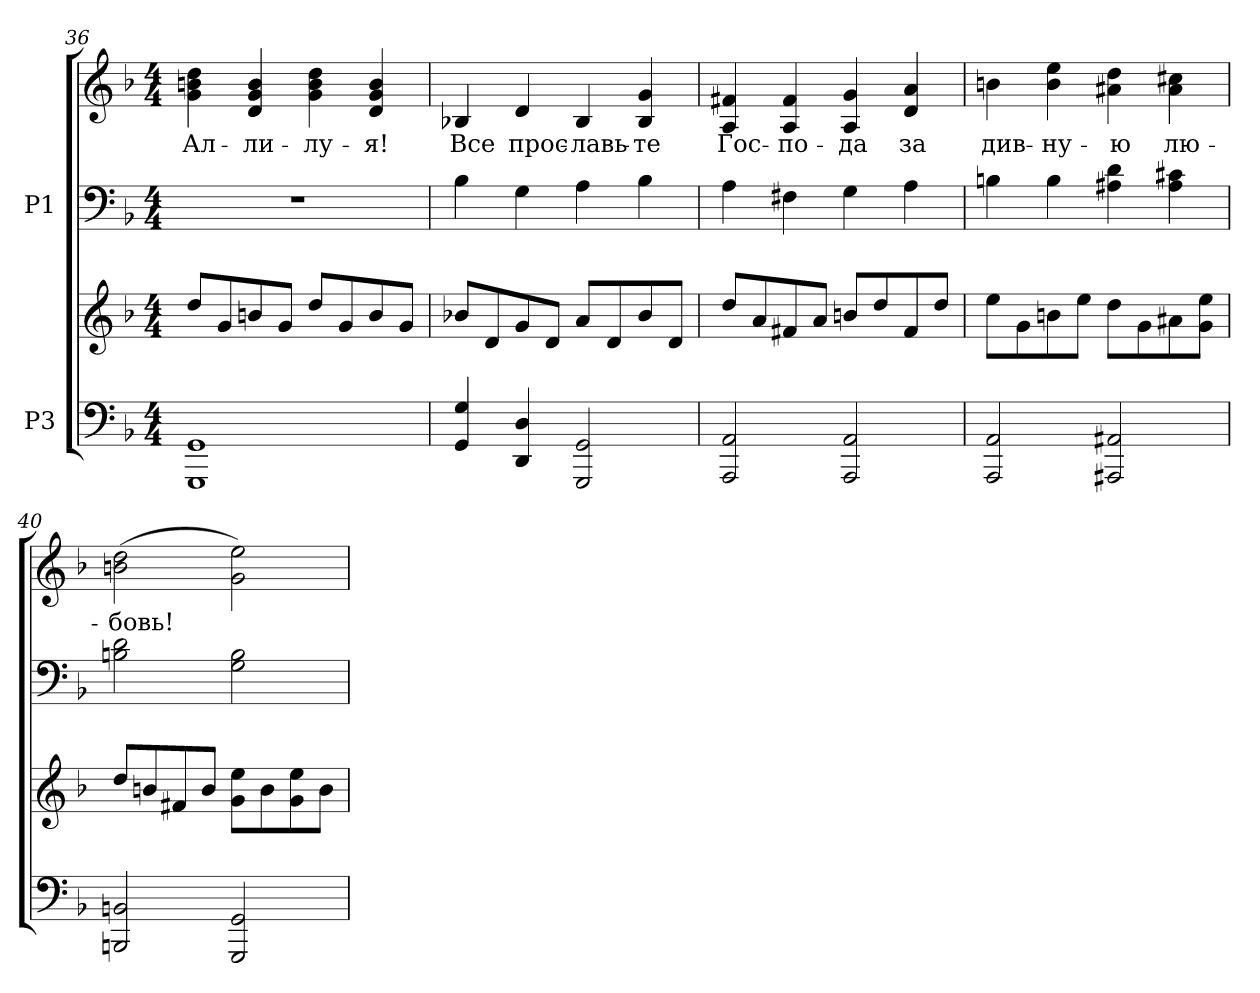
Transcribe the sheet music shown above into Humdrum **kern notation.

**kern	**kern	**kern	**kern	**text
*part2	*part2	*part1	*part1	*part1
*staff4	*staff3	*staff2	*staff1	*staff1
*I"P3	*	*I"P1	*	*
*clefF4	*clefG2	*clefF4	*clefG2	*
*k[b-]	*k[b-]	*k[b-]	*k[b-]	*
*F:	*F:	*F:	*F:	*
*M4/4	*M4/4	*M4/4	*M4/4	*
=36	=36	=36	=36	=36
!	!	!	!	!LO:LY:b:color=#000000
1GGGi 1GGi	8ddi/L	1r	4gi\ 4bni 4ddi	Ал-
.	8gi/	.	.	.
!	!	!	!	!LO:LY:b:color=#000000
.	8bni/	.	4di/ 4gi 4bi	-ли-
.	8gi/J	.	.	.
!	!	!	!	!LO:LY:b:color=#000000
.	8ddi/L	.	4gi\ 4bi 4ddi	-лу-
.	8gi/	.	.	.
!	!	!	!	!LO:LY:b:color=#000000
.	8bi/	.	4di/ 4gi 4bi	-я!
.	8gi/J	.	.	.
=37	=37	=37	=37	=37
!	!	!	!	!LO:LY:b:color=#000000
4GGi/ 4Gi	8b-Xi/L	4B-i\	4B-Xi/	Все
.	8di/	.	.	.
!	!	!	!	!LO:LY:b:color=#000000
4DDi/ 4Di	8gi/	4Gi\	4di/	прос-
.	8di/J	.	.	.
!	!	!	!	!LO:LY:b:color=#000000
2GGGi/ 2GGi	8ai/L	4Ai\	4B-i/	-лавь-
.	8di/	.	.	.
!	!	!	!	!LO:LY:b:color=#000000
.	8b-i/	4B-i\	4B-i/ 4gi	-те
.	8di/J	.	.	.
=38	=38	=38	=38	=38
!	!	!	!	!LO:LY:b:color=#000000
2AAAi/ 2AAi	8ddi/L	4Ai\	4Ai/ 4f#Xi	Гос-
.	8ai/	.	.	.
!	!	!	!	!LO:LY:b:color=#000000
.	8f#Xi/	4F#Xi\	4Ai/ 4f#i	-по-
.	8ai/J	.	.	.
!	!	!	!	!LO:LY:b:color=#000000
2AAAi/ 2AAi	8bni/L	4Gi\	4Ai/ 4gi	-да
.	8ddi/	.	.	.
!	!	!	!	!LO:LY:b:color=#000000
.	8f#i/	4Ai\	4di/ 4ai	за
.	8ddi/J	.	.	.
!!LO:LB:g=z
=39	=39	=39	=39	=39
!	!	!	!	!LO:LY:b:color=#000000
2AAAi/ 2AAi	8eei\L	4Bni\	4bni\	див-
.	8gi\	.	.	.
!	!	!	!	!LO:LY:b:color=#000000
.	8bni\	4Bi\	4bi\ 4eei	-ну-
.	8eei\J	.	.	.
!	!	!	!	!LO:LY:b:color=#000000
2AAA#Xi/ 2AA#Xi	8ddi\L	4A#Xi\ 4di	4a#Xi\ 4ddi	-ю
.	8gi\	.	.	.
!	!	!	!	!LO:LY:b:color=#000000
.	8a#Xi\	4A#i\ 4c#Xi	4a#i\ 4cc#Xi	лю-
.	8gi\ 8eeiJ	.	.	.
=40	=40	=40	=40	=40
!	!	!	!	!LO:LY:b:color=#000000
2BBBni/ 2BBni	8ddi/L	2Bni\ 2di	(2bni\ 2ddi	-бовь!
.	8bni/	.	.	.
.	8f#Xi/	.	.	.
.	8bi/J	.	.	.
2GGGi/ 2GGi	8gi\ 8eeiL	2Gi\ 2Bi	2gi\ 2eei)	.
.	8bi\	.	.	.
.	8gi\ 8eei	.	.	.
.	8bi\J	.	.	.
=	=	=	=	=
*-	*-	*-	*-	*-
